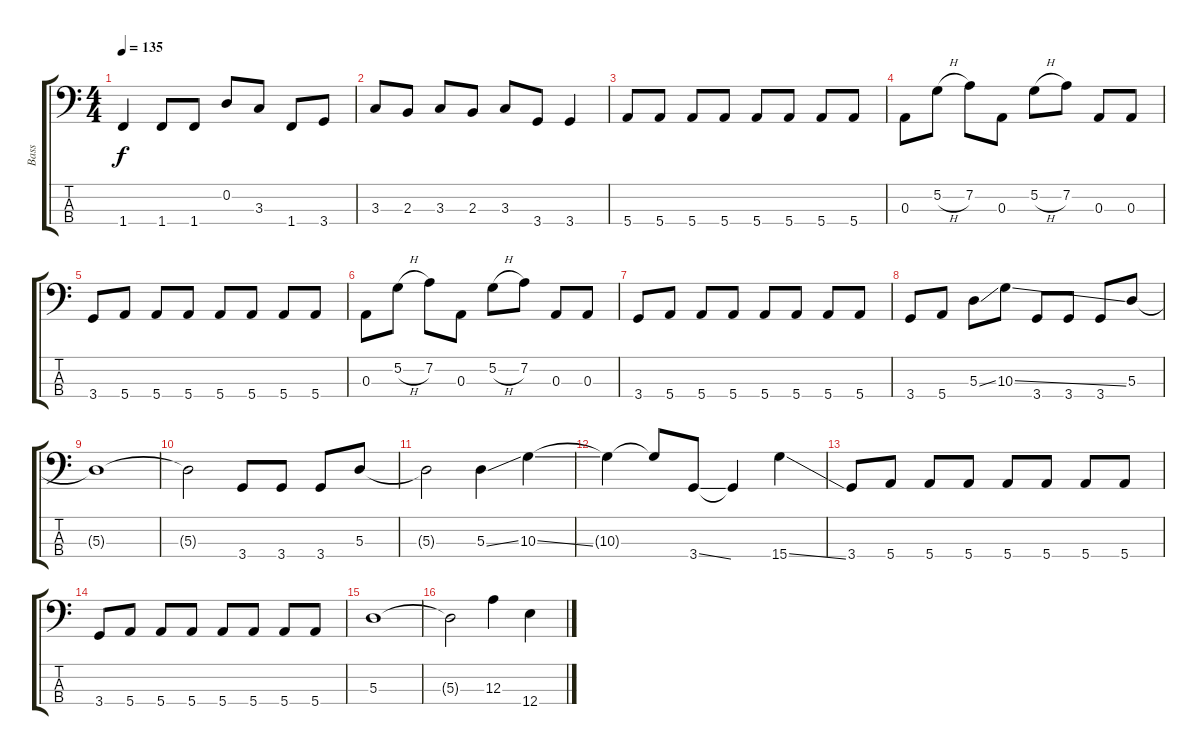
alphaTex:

\track ("Bass" "Bass") {instrument electricbasspick}
\staff {score tabs}
\tuning (G2 D2 A1 E1) {hide}
\ts (4 4)
\tempo 135
\clef f4
\ks c
1.4{t}.4{dy f} 1.4.8 1.4.8 0.2.8 3.3.8 1.4.8 3.4.8 |
3.3.8 2.3.8 3.3.8 2.3.8 3.3.8 3.4.8 3.4.4 |
5.4.8 5.4.8 5.4.8 5.4.8 5.4.8 5.4.8 5.4.8 5.4.8 |
0.3.8 5.2{h}.8 7.2.8 0.3.8 5.2{h}.8 7.2.8 0.3.8 0.3.8 |
3.4.8 5.4.8 5.4.8 5.4.8 5.4.8 5.4.8 5.4.8 5.4.8 |
0.3.8 5.2{h}.8 7.2.8 0.3.8 5.2{h}.8 7.2.8 0.3.8 0.3.8 |
3.4.8 5.4.8 5.4.8 5.4.8 5.4.8 5.4.8 5.4.8 5.4.8 |
3.4.8 5.4.8 5.3{ss}.8 10.3{ss}.8 3.4.8 3.4.8 3.4.8 5.3.8 |
5.3{t}.1 |
5.3{t}.2 3.4.8 3.4.8 3.4.8 5.3.8 |
5.3{t}.2 5.3{ss}.4 10.3{ss}.4 |
10.3{t}.4 10.3{t}.8 3.4{ss}.8 3.4{t}.4 15.4{ss}.4 |
3.4.8 5.4.8 5.4.8 5.4.8 5.4.8 5.4.8 5.4.8 5.4.8 |
3.4.8 5.4.8 5.4.8 5.4.8 5.4.8 5.4.8 5.4.8 5.4.8 |
5.3.1 |
5.3{t}.2 12.3.4 12.4{ss}.4
